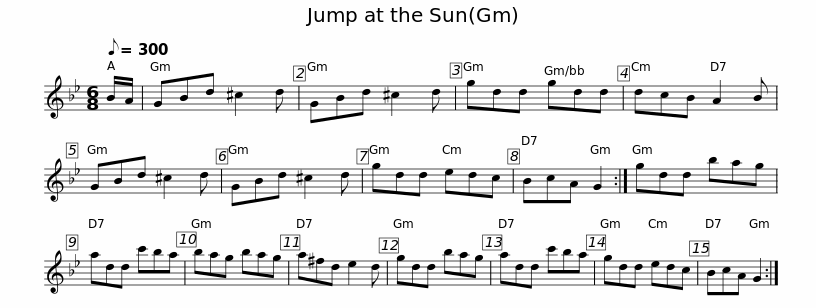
X:1
L:1/8
Q:1/8=300
M:6/8
I:linebreak $
K:Gmin
V:1 treble
V:1
 B/A/ | GBd ^c2 d | GBd ^c2 d | gdd gdd | dcB A2 B | %5
 GBd ^c2 d | GBd ^c2 d | gdd edc |$ BcA G2 :| gdd bag | %10
 add c'ba | bag bag | a^fd e2 d | gdd bag | add c'ba |$ %15
 gdd edc | BcA G2 :| %17
